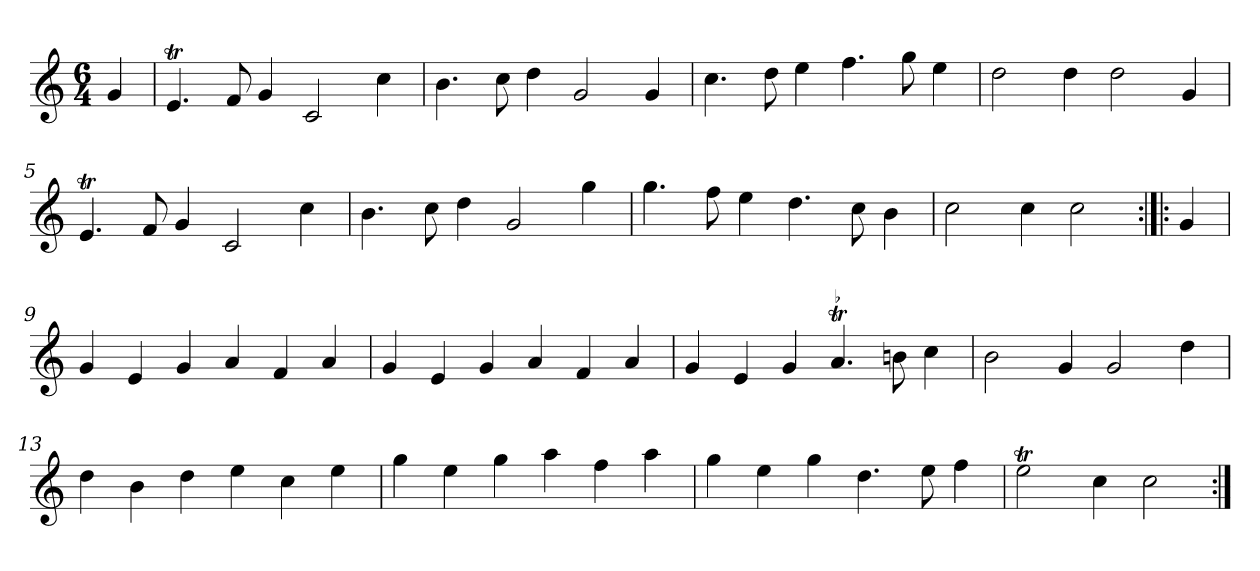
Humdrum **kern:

**kern
*part1
*staff1
*clefG2
*k[]
*C:
*M6/4
*MM152
=
4g
=1
4.et
8f
4g
2c
4cc
=2
4.b
8cc
4dd
2g
4g
=3
4.cc
8dd
4ee
4.ff
8gg
4ee
=4
2dd
4dd
2dd
4g
=5
4.et
8f
4g
2c
4cc
=6
4.b
8cc
4dd
2g
4gg
=7
4.gg
8ff
4ee
4.dd
8cc
4b
=8
2cc
4cc
2cc
=:|!|:
4g
=9
4g
4e
4g
4a
4f
4a
=10
4g
4e
4g
4a
4f
4a
=11
4g
4e
4g
!LO:TR:acc=-
4.at
8bn
4cc
=12
2b
4g
2g
4dd
=13
4dd
4b
4dd
4ee
4cc
4ee
=14
4gg
4ee
4gg
4aa
4ff
4aa
=15
4gg
4ee
4gg
4.dd
8ee
4ff
=16
2eet
4cc
2cc
=:|!
*-
